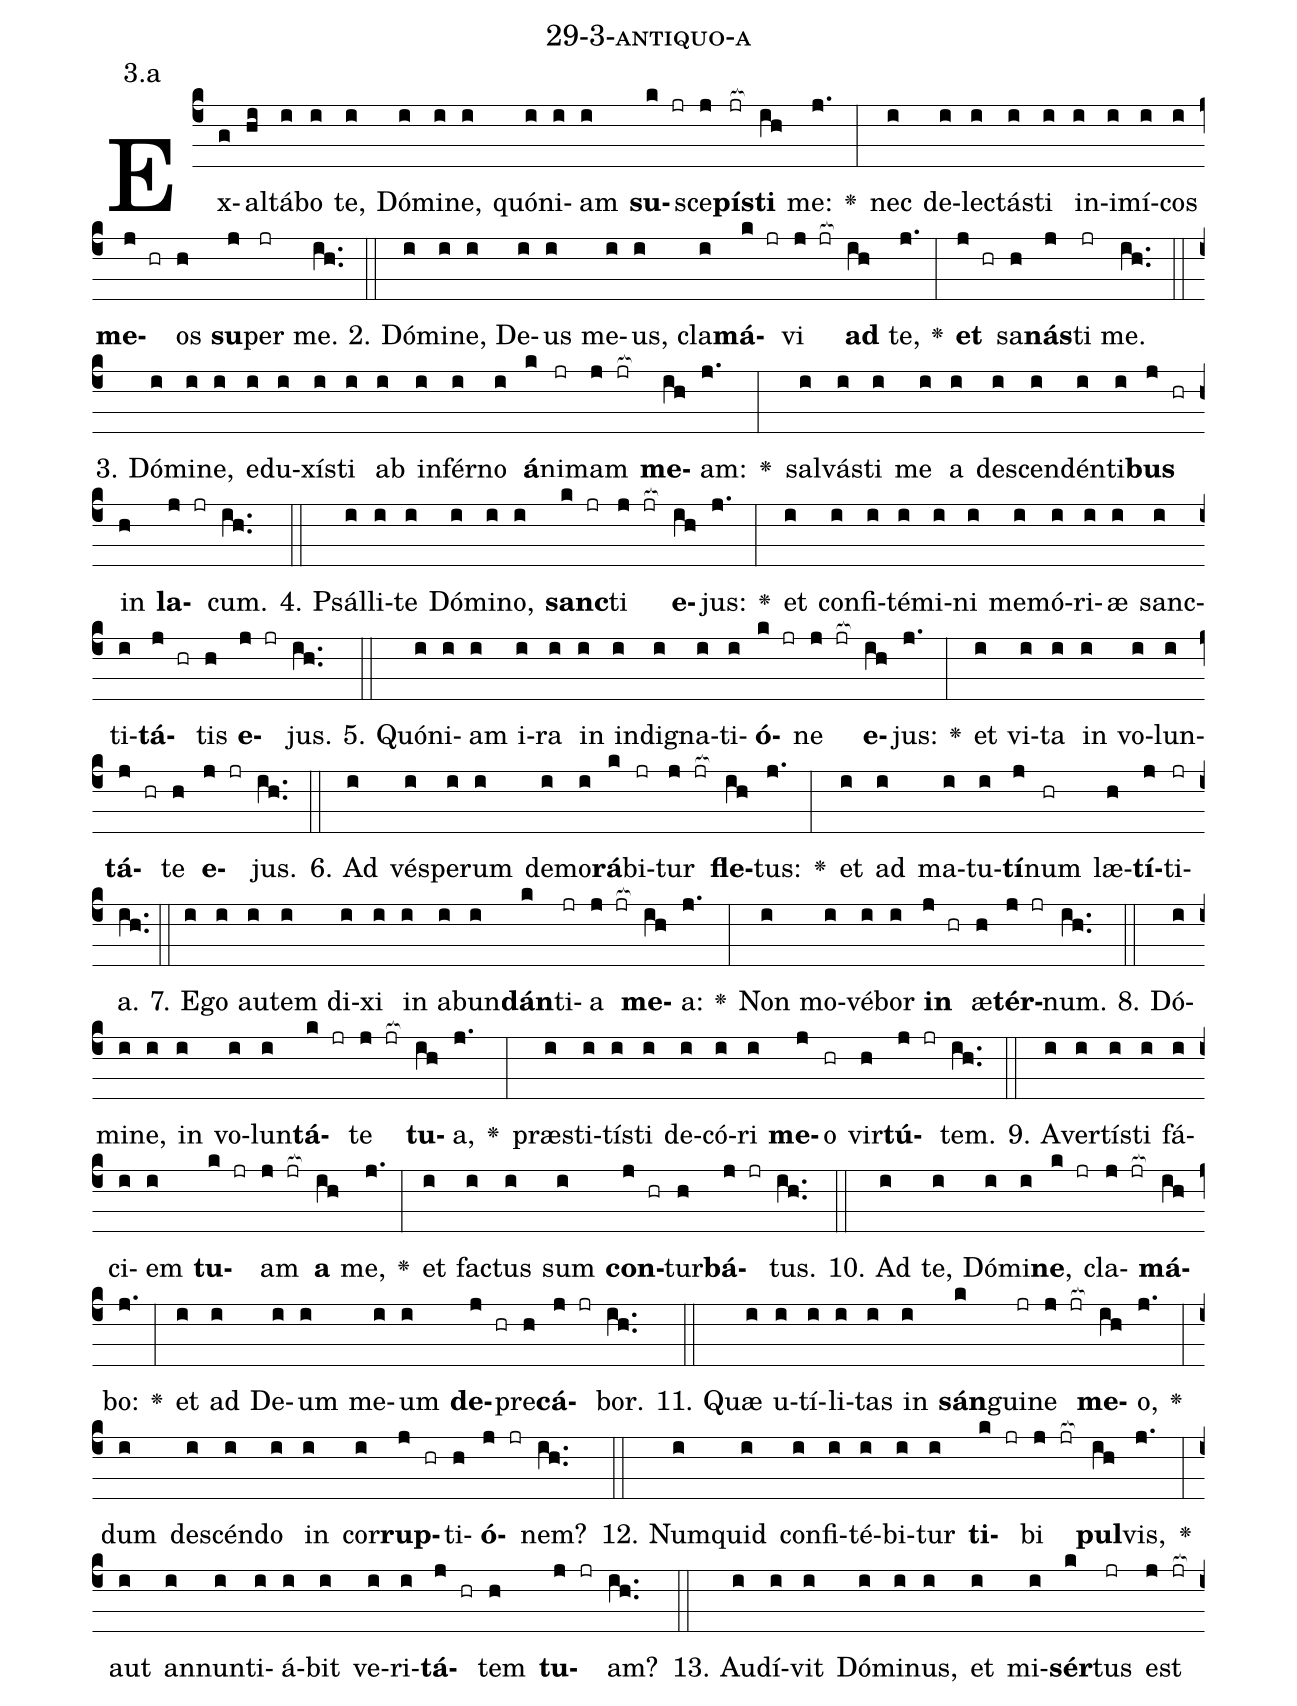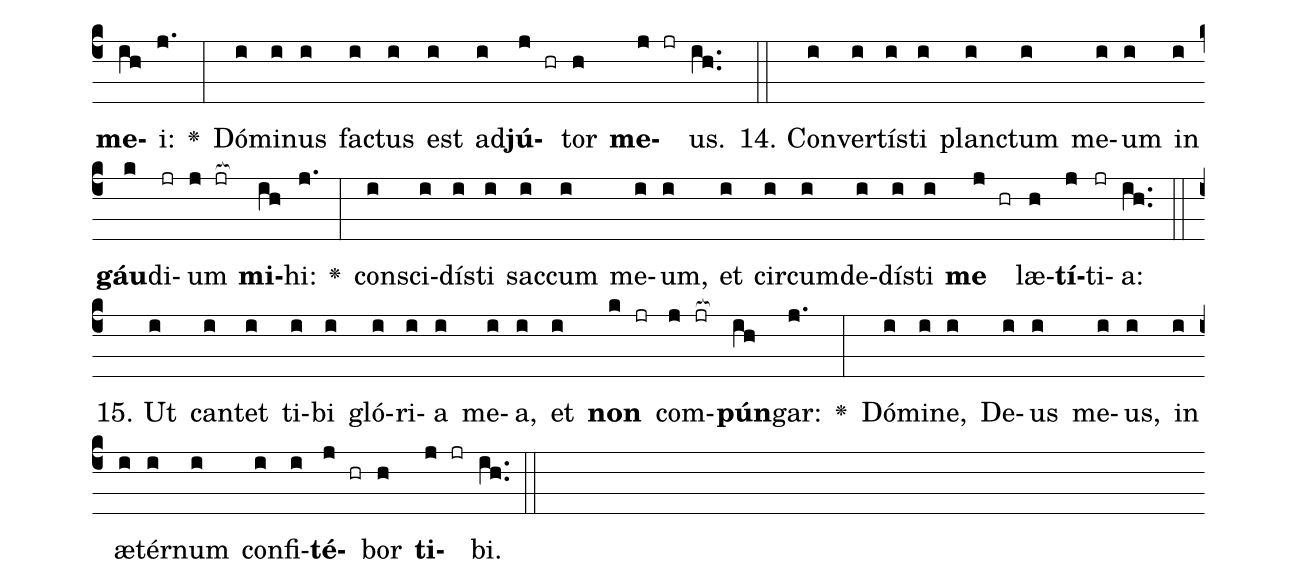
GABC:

name: 29-3-antiquo-a;
annotation: 3.a;
%%
(c4)Ex(g)al(hi)tá(i)bo(i) te,(i) Dó(i)mi(i)ne,(i) quón(i)i(i)am(i) <b>su</b>(k jr)sce(j)<b>pís</b>(jr[ocb:1{])<b>ti</b>(ih[ocb:0}]) me:(j.) <v>\greheightstar</v>(:) nec(i) de(i)lec(i)tás(i)ti(i) in(i)i(i)mí(i)cos(i) <b>me</b>(j hr)os(h) <b>su</b>(j)per(jr) me.(ih..) (::)
2. Dó(i)mi(i)ne,(i) De(i)us(i) me(i)us,(i) cla(i)<b>má</b>(k jr)vi(j jr[ocb:1{]) <b>ad</b>(ih[ocb:0}]) te,(j.) <v>\greheightstar</v>(:) <b>et</b>(j hr) sa(h)<b>nás</b>(j)ti(jr) me.(ih..) (::)
3. Dó(i)mi(i)ne,(i) e(i)du(i)xís(i)ti(i) ab(i) in(i)fér(i)no(i) <b>á</b>(k)ni(jr)mam(j jr[ocb:1{]) <b>me</b>(ih[ocb:0}])am:(j.) <v>\greheightstar</v>(:) sal(i)vás(i)ti(i) me(i) a(i) de(i)scen(i)dén(i)ti(i)<b>bus</b>(j hr) in(h) <b>la</b>(j jr)cum.(ih..) (::)
4. Psál(i)li(i)te(i) Dó(i)mi(i)no,(i) <b>sanc</b>(k jr)ti(j jr[ocb:1{]) <b>e</b>(ih[ocb:0}])jus:(j.) <v>\greheightstar</v>(:) et(i) con(i)fi(i)té(i)mi(i)ni(i) me(i)mó(i)ri(i)æ(i) sanc(i)ti(i)<b>tá</b>(j hr)tis(h) <b>e</b>(j jr)jus.(ih..) (::)
5. Quón(i)i(i)am(i) i(i)ra(i) in(i) in(i)di(i)gna(i)ti(i)<b>ó</b>(k jr)ne(j jr[ocb:1{]) <b>e</b>(ih[ocb:0}])jus:(j.) <v>\greheightstar</v>(:) et(i) vi(i)ta(i) in(i) vo(i)lun(i)<b>tá</b>(j hr)te(h) <b>e</b>(j jr)jus.(ih..) (::)
6. Ad(i) vés(i)pe(i)rum(i) de(i)mo(i)<b>rá</b>(k)bi(jr)tur(j jr[ocb:1{]) <b>fle</b>(ih[ocb:0}])tus:(j.) <v>\greheightstar</v>(:) et(i) ad(i) ma(i)tu(i)<b>tí</b>(j)num(hr) læ(h)<b>tí</b>(j)ti(jr)a.(ih..) (::)
7. E(i)go(i) au(i)tem(i) di(i)xi(i) in(i) ab(i)un(i)<b>dán</b>(k)ti(jr)a(j jr[ocb:1{]) <b>me</b>(ih[ocb:0}])a:(j.) <v>\greheightstar</v>(:) Non(i) mo(i)vé(i)bor(i) <b>in</b>(j hr) æ(h)<b>tér</b>(j jr)num.(ih..) (::)
8. Dó(i)mi(i)ne,(i) in(i) vo(i)lun(i)<b>tá</b>(k jr)te(j jr[ocb:1{]) <b>tu</b>(ih[ocb:0}])a,(j.) <v>\greheightstar</v>(:) præ(i)sti(i)tís(i)ti(i) de(i)có(i)ri(i) <b>me</b>(j)o(hr) vir(h)<b>tú</b>(j jr)tem.(ih..) (::)
9. A(i)ver(i)tís(i)ti(i) fá(i)ci(i)em(i) <b>tu</b>(k jr)am(j jr[ocb:1{]) <b>a</b>(ih[ocb:0}]) me,(j.) <v>\greheightstar</v>(:) et(i) fac(i)tus(i) sum(i) <b>con</b>(j hr)tur(h)<b>bá</b>(j jr)tus.(ih..) (::)
10. Ad(i) te,(i) Dó(i)mi(i)<b>ne</b>,(k jr) cla(j jr[ocb:1{])<b>má</b>(ih[ocb:0}])bo:(j.) <v>\greheightstar</v>(:) et(i) ad(i) De(i)um(i) me(i)um(i) <b>de</b>(j hr)pre(h)<b>cá</b>(j jr)bor.(ih..) (::)
11. Quæ(i) u(i)tí(i)li(i)tas(i) in(i) <b>sán</b>(k)gui(jr)ne(j jr[ocb:1{]) <b>me</b>(ih[ocb:0}])o,(j.) <v>\greheightstar</v>(:) dum(i) de(i)scén(i)do(i) in(i) cor(i)<b>rup</b>(j hr)ti(h)<b>ó</b>(j jr)nem?(ih..) (::)
12. Num(i)quid(i) con(i)fi(i)té(i)bi(i)tur(i) <b>ti</b>(k jr)bi(j jr[ocb:1{]) <b>pul</b>(ih[ocb:0}])vis,(j.) <v>\greheightstar</v>(:) aut(i) an(i)nun(i)ti(i)á(i)bit(i) ve(i)ri(i)<b>tá</b>(j hr)tem(h) <b>tu</b>(j jr)am?(ih..) (::)
13. Au(i)dí(i)vit(i) Dó(i)mi(i)nus,(i) et(i) mi(i)<b>sér</b>(k)tus(jr) est(j jr[ocb:1{]) <b>me</b>(ih[ocb:0}])i:(j.) <v>\greheightstar</v>(:) Dó(i)mi(i)nus(i) fac(i)tus(i) est(i) ad(i)<b>jú</b>(j hr)tor(h) <b>me</b>(j jr)us.(ih..) (::)
14. Con(i)ver(i)tís(i)ti(i) planc(i)tum(i) me(i)um(i) in(i) <b>gáu</b>(k)di(jr)um(j jr[ocb:1{]) <b>mi</b>(ih[ocb:0}])hi:(j.) <v>\greheightstar</v>(:) con(i)sci(i)dís(i)ti(i) sac(i)cum(i) me(i)um,(i) et(i) cir(i)cum(i)de(i)dís(i)ti(i) <b>me</b>(j hr) læ(h)<b>tí</b>(j)ti(jr)a:(ih..) (::)
15. Ut(i) can(i)tet(i) ti(i)bi(i) gló(i)ri(i)a(i) me(i)a,(i) et(i) <b>non</b>(k jr) com(j jr[ocb:1{])<b>pún</b>(ih[ocb:0}])gar:(j.) <v>\greheightstar</v>(:) Dó(i)mi(i)ne,(i) De(i)us(i) me(i)us,(i) in(i) æ(i)tér(i)num(i) con(i)fi(i)<b>té</b>(j hr)bor(h) <b>ti</b>(j jr)bi.(ih..) (::)
